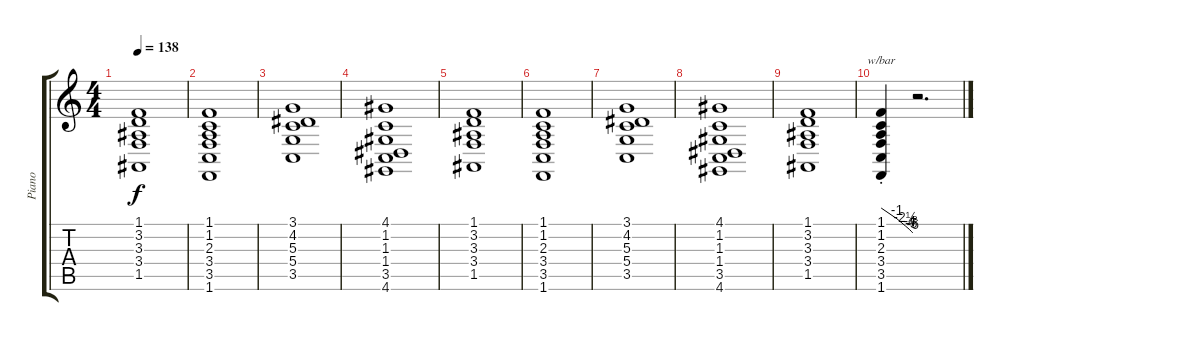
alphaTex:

\track ("Piano" "Piano") {instrument brightacousticpiano}
\staff {score tabs}
\tuning (E4 B3 G3 D3 A2 E2) {hide}
\ts (4 4)
\tempo 138
\clef g2
\ks c
(1.1 3.2 3.3 3.4 1.5).1{dy f} |
(1.1 1.2 2.3 3.4 3.5 1.6).1 |
(3.1 4.2 5.3 5.4 3.5).1 |
(4.1 1.2 1.3 1.4 3.5 4.6).1 |
(1.1 3.2 3.3 3.4 1.5).1 |
(1.1 1.2 2.3 3.4 3.5 1.6).1 |
(3.1 4.2 5.3 5.4 3.5).1 |
(4.1 1.2 1.3 1.4 3.5 4.6).1 |
(1.1 3.2 3.3 3.4 1.5).1 |
(1.1{st} 1.2{st} 2.3{st} 3.4{st} 3.5{st} 1.6{st}).4{tbe (custom default 0 0 30 -4 46 -10 54 -16 57 -20 60 -24)} r.2{d}
